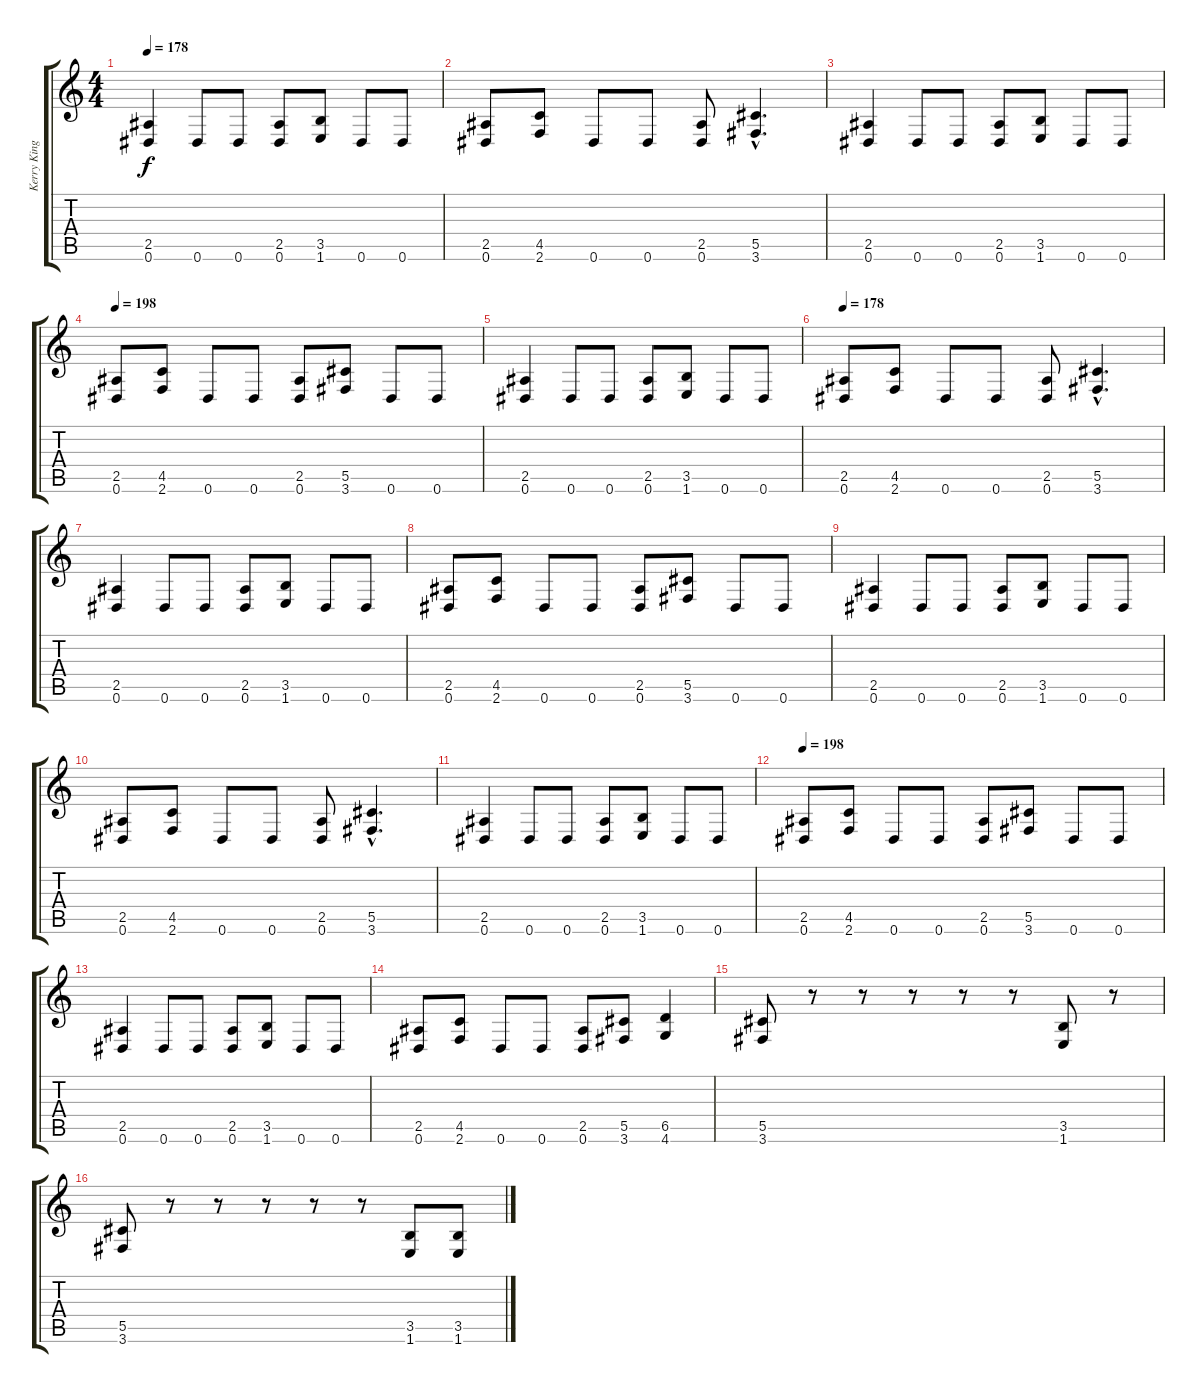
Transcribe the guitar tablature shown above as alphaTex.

\track ("Kerry King" "Kerry King") {instrument distortionguitar}
\staff {score tabs}
\tuning (Eb4 Bb3 Gb3 Db3 Ab2 Eb2) {hide}
\ts (4 4)
\tempo 178
\clef g2
\ks c
(2.5 0.6).4{dy f} 0.6.8 0.6.8 (2.5 0.6).8 (3.5 1.6).8 0.6.8 0.6.8 |
(2.5 0.6).8 (4.5 2.6).8 0.6.8 0.6.8 (2.5 0.6).8 (5.5{hac} 3.6{hac}).4{d} |
(2.5 0.6).4 0.6.8 0.6.8 (2.5 0.6).8 (3.5 1.6).8 0.6.8 0.6.8 |
\tempo 198
(2.5 0.6).8 (4.5 2.6).8 0.6.8 0.6.8 (2.5 0.6).8 (5.5 3.6).8 0.6.8 0.6.8 |
(2.5 0.6).4 0.6.8 0.6.8 (2.5 0.6).8 (3.5 1.6).8 0.6.8 0.6.8 |
\tempo 178
(2.5 0.6).8 (4.5 2.6).8 0.6.8 0.6.8 (2.5 0.6).8 (5.5{hac} 3.6{hac}).4{d} |
(2.5 0.6).4 0.6.8 0.6.8 (2.5 0.6).8 (3.5 1.6).8 0.6.8 0.6.8 |
(2.5 0.6).8 (4.5 2.6).8 0.6.8 0.6.8 (2.5 0.6).8 (5.5 3.6).8 0.6.8 0.6.8 |
(2.5 0.6).4 0.6.8 0.6.8 (2.5 0.6).8 (3.5 1.6).8 0.6.8 0.6.8 |
(2.5 0.6).8 (4.5 2.6).8 0.6.8 0.6.8 (2.5 0.6).8 (5.5{hac} 3.6{hac}).4{d} |
(2.5 0.6).4 0.6.8 0.6.8 (2.5 0.6).8 (3.5 1.6).8 0.6.8 0.6.8 |
\tempo 198
(2.5 0.6).8 (4.5 2.6).8 0.6.8 0.6.8 (2.5 0.6).8 (5.5 3.6).8 0.6.8 0.6.8 |
(2.5 0.6).4 0.6.8 0.6.8 (2.5 0.6).8 (3.5 1.6).8 0.6.8 0.6.8 |
(2.5 0.6).8 (4.5 2.6).8 0.6.8 0.6.8 (2.5 0.6).8 (5.5 3.6).8 (6.5 4.6).4 |
(5.5 3.6).8 r.8 r.8 r.8 r.8 r.8 (3.5 1.6).8 r.8 |
(5.5 3.6).8 r.8 r.8 r.8 r.8 r.8 (3.5 1.6).8 (3.5 1.6).8
